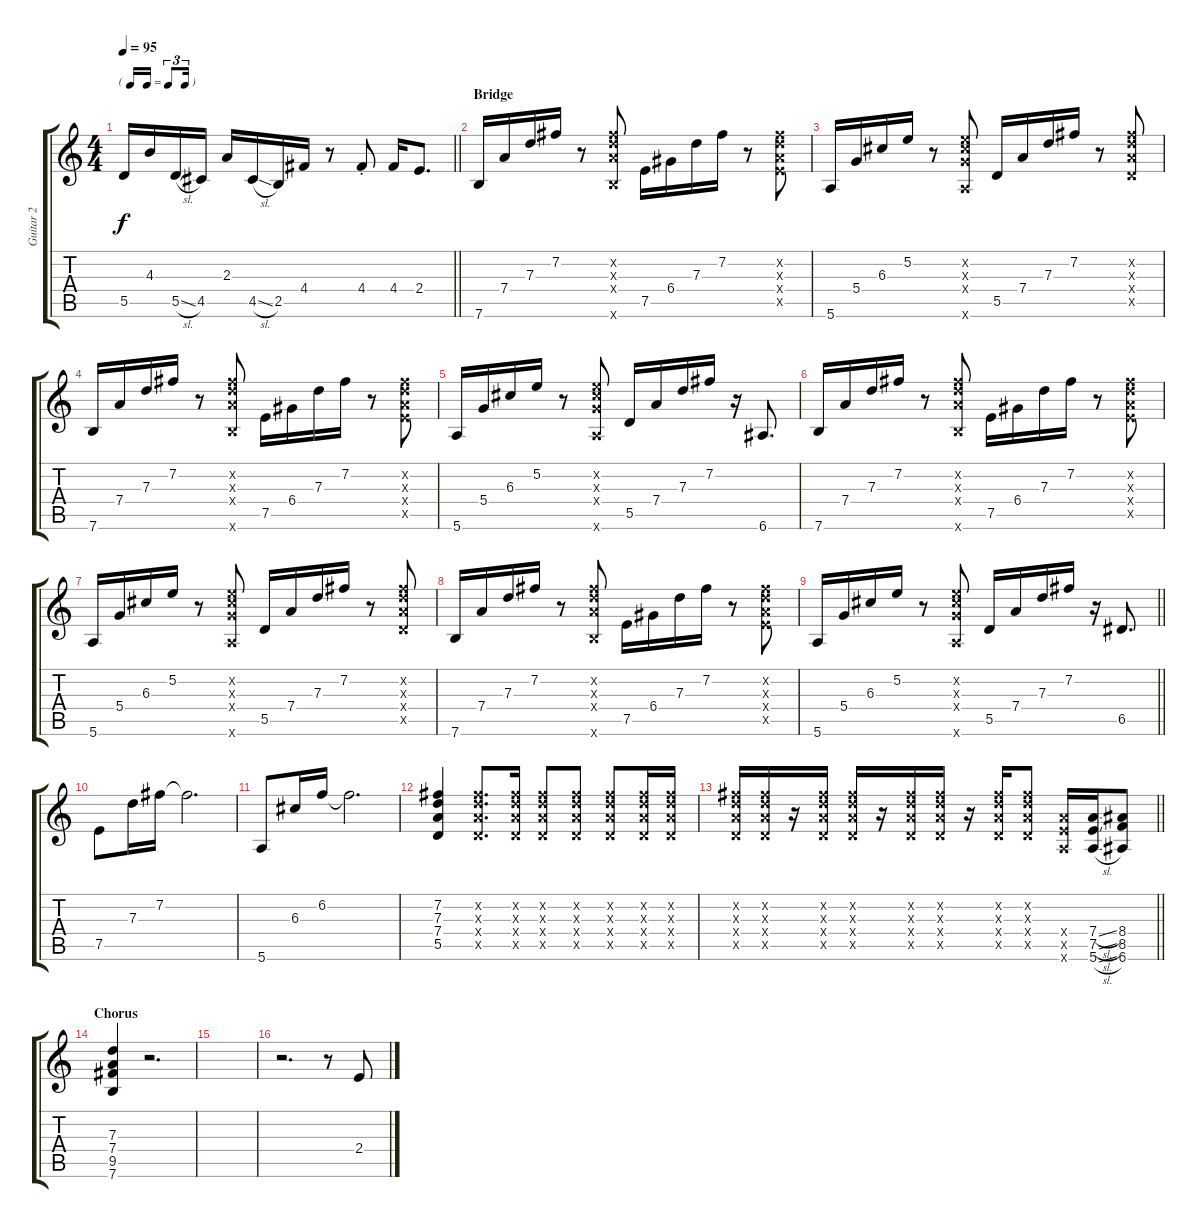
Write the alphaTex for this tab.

\track ("Guitar 2" "Guitar 2") {instrument electricguitarjazz}
\staff {score tabs}
\tuning (E4 B3 G3 D3 A2 E2) {hide}
\ts (4 4)
\tf triplet16th
\tempo 95
\clef g2
\barLineRight lightlight
\ks c
5.5.16{dy f} 4.3.16 5.5{sl}.16 4.5.16 2.3.16 4.5{sl}.16 2.5.16 4.4.16 r.8 4.4{st}.8 4.4.16 2.4.8{d} |
\section ("" "Bridge")
7.6.16 7.4.16 7.3.16 7.2.16 r.8 (7.2{x} 7.3{x} 7.4{x} 7.6{x}).8 7.5.16 6.4.16 7.3.16 7.2.16 r.8 (7.2{x} 7.3{x} 7.4{x} 7.5{x}).8 |
5.6.16 5.4.16 6.3.16 5.2.16 r.8 (5.2{x} 6.3{x} 5.4{x} 5.6{x}).8 5.5.16 7.4.16 7.3.16 7.2.16 r.8 (7.2{x} 7.3{x} 7.4{x} 5.5{x}).8 |
7.6.16 7.4.16 7.3.16 7.2.16 r.8 (7.2{x} 7.3{x} 7.4{x} 7.6{x}).8 7.5.16 6.4.16 7.3.16 7.2.16 r.8 (7.2{x} 7.3{x} 7.4{x} 7.5{x}).8 |
5.6.16 5.4.16 6.3.16 5.2.16 r.8 (5.2{x} 6.3{x} 5.4{x} 5.6{x}).8 5.5.16 7.4.16 7.3.16 7.2.16 r.16 6.6.8{d} |
7.6.16 7.4.16 7.3.16 7.2.16 r.8 (7.2{x} 7.3{x} 7.4{x} 7.6{x}).8 7.5.16 6.4.16 7.3.16 7.2.16 r.8 (7.2{x} 7.3{x} 7.4{x} 7.5{x}).8 |
5.6.16 5.4.16 6.3.16 5.2.16 r.8 (5.2{x} 6.3{x} 5.4{x} 5.6{x}).8 5.5.16 7.4.16 7.3.16 7.2.16 r.8 (7.2{x} 7.3{x} 7.4{x} 5.5{x}).8 |
7.6.16 7.4.16 7.3.16 7.2.16 r.8 (7.2{x} 7.3{x} 7.4{x} 7.6{x}).8 7.5.16 6.4.16 7.3.16 7.2.16 r.8 (7.2{x} 7.3{x} 7.4{x} 7.5{x}).8 |
\barLineRight lightlight
5.6.16 5.4.16 6.3.16 5.2.16 r.8 (5.2{x} 6.3{x} 5.4{x} 5.6{x}).8 5.5.16 7.4.16 7.3.16 7.2.16 r.16 6.5.8{d} |
7.5.8 7.3.16 7.2.16 7.2{t}.2{d} |
5.6.8 6.3.16 6.2.16 6.2{t}.2{d} |
(7.2 7.3 7.4 5.5).4 (7.2{x} 7.3{x} 7.4{x} 5.5{x}).8{d} (7.2{x} 7.3{x} 7.4{x} 5.5{x}).16 (7.2{x} 7.3{x} 7.4{x} 5.5{x}).8 (7.2{x} 7.3{x} 7.4{x} 5.5{x}).8 (7.2{x} 7.3{x} 7.4{x} 5.5{x}).8 (7.2{x} 7.3{x} 7.4{x} 5.5{x}).16 (7.2{x} 7.3{x} 7.4{x} 5.5{x}).16 |
\barLineRight lightlight
(7.2{x} 7.3{x} 7.4{x} 5.5{x}).16 (7.2{x} 7.3{x} 7.4{x} 5.5{x}).16 r.16 (7.2{x} 7.3{x} 7.4{x} 5.5{x}).16 (7.2{x} 7.3{x} 7.4{x} 5.5{x}).16 r.16 (7.2{x} 7.3{x} 7.4{x} 5.5{x}).16 (7.2{x} 7.3{x} 7.4{x} 5.5{x}).16 r.16 (7.2{x} 7.3{x} 7.4{x} 5.5{x}).16 (7.2{x} 7.3{x} 7.4{x} 5.5{x}).8 (7.4{x} 7.5{x} 5.6{x}).16 (7.4{sl} 7.5{sl} 5.6{sl}).16 (8.4 8.5 6.6).8 |
\section ("" "Chorus")
(7.3 7.4 9.5 7.6).4 r.2{d} |
|
r.2{d} r.8 2.4{sl}.8
